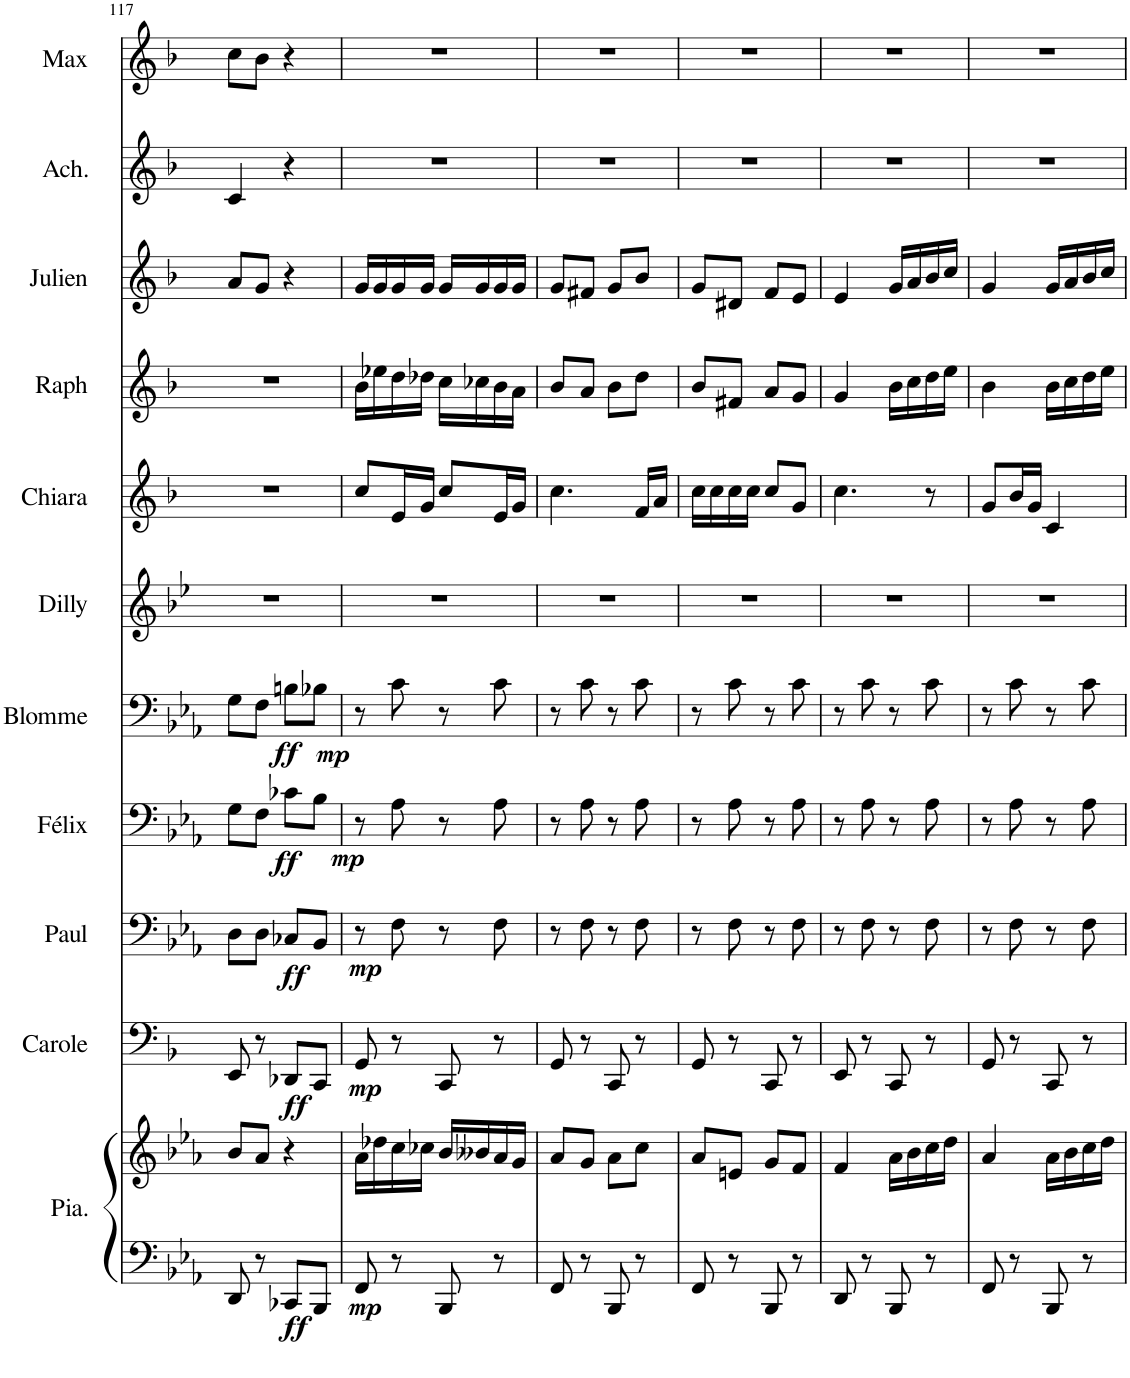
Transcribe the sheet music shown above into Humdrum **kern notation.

**kern	**kern	**dynam	**kern	**dynam	**kern	**dynam	**kern	**dynam	**kern	**dynam	**kern	**kern	**kern	**kern	**kern	**kern
*part11	*part11	*part11	*part10	*part10	*part9	*part9	*part8	*part8	*part7	*part7	*part6	*part5	*part4	*part3	*part2	*part1
*staff12	*staff11	*staff11/12	*staff10	*staff10	*staff9	*staff9	*staff8	*staff8	*staff7	*staff7	*staff6	*staff5	*staff4	*staff3	*staff2	*staff1
*I"Piano	*	*	*I"Carole	*	*I"Paul	*	*I"Félix	*	*I"Blomme	*	*I"Dilly	*I"Chiara	*I"Raphaël	*I"Frou-Frou	*I"Achille	*I"Maxime
*I'Pia.	*	*	*I'Carole	*	*I'Paul	*	*I'Félix	*	*I'Blomme	*	*I'Dilly	*I'Chiara	*I'Raph	*	*I'Ach.	*I'Max
!!LO:PB:g=z
*clefF4	*clefG2	*	*clefF4	*	*clefF4	*	*clefF4	*	*clefF4	*	*clefG2	*clefG2	*clefG2	*clefG2	*clefG2	*clefG2
*	*	*	*Trd1c2	*	*	*	*	*	*	*	*Trd4c7	*Trd1c2	*Trd1c2	*Trd1c2	*Trd1c2	*Trd1c2
*k[b-e-a-]	*k[b-e-a-]	*	*k[b-]	*	*k[b-e-a-]	*	*k[b-e-a-]	*	*k[b-e-a-]	*	*k[b-e-]	*k[b-]	*k[b-]	*k[b-]	*k[b-]	*k[b-]
*M2/4	*M2/4	*	*M2/4	*	*M2/4	*	*M2/4	*	*M2/4	*	*M2/4	*M2/4	*M2/4	*M2/4	*M2/4	*M2/4
=117	=117	=117	=117	=117	=117	=117	=117	=117	=117	=117	=117	=117	=117	=117	=117	=117
8DD/	8b-/L	.	8EE/	.	8D\L	.	8G\L	.	8G\L	.	2r	2r	2r	8a/L	4c/	8cc\L
8r	8a-/J	.	8r	.	8D\J	.	8F\J	.	8F\J	.	.	.	.	8g/J	.	8b-\J
!	!	!LO:DY:b=2	!	!LO:DY:b	!	!LO:DY:b	!	!LO:DY:b	!	!LO:DY:b	!	!	!	!	!	!
8CC-X/L	4r	ff	8DD-X/L	ff	8C-X/L	ff	8c-X\L	ff	8Bn\L	ff	.	.	.	4r	4r	4r
8BBB-/J	.	.	8CC/J	.	8BB-/J	.	8B-\J	.	8B-X\J	.	.	.	.	.	.	.
=118	=118	=118	=118	=118	=118	=118	=118	=118	=118	=118	=118	=118	=118	=118	=118	=118
!	!	!LO:DY:b=2	!	!LO:DY:b	!	!LO:DY:b	!	!	!	!	!	!	!	!	!	!
8FF/	16a-\LL	mp	8GG/	mp	8r	mp	8r	.	8r	.	2r	8cc/L	16b-\LL	16g/LL	2r	2r
.	16dd-X\	.	.	.	.	.	.	.	.	.	.	.	16ee-X\	16g/	.	.
!	!	!	!	!	!	!	!	!LO:DY:b	!	!LO:DY:b	!	!	!	!	!	!
8r	16cc\	.	8r	.	8F\	.	8A-\	mp	8c\	mp	.	16e/L	16dd\	16g/	.	.
.	16cc-X\JJ	.	.	.	.	.	.	.	.	.	.	16g/JJ	16dd-X\JJ	16g/JJ	.	.
8BBB-/	16b-/LL	.	8CC/	.	8r	.	8r	.	8r	.	.	8cc/L	16cc\LL	16g/LL	.	.
.	16b--X/	.	.	.	.	.	.	.	.	.	.	.	16cc-X\	16g/	.	.
8r	16a-/	.	8r	.	8F\	.	8A-\	.	8c\	.	.	16e/L	16b-\	16g/	.	.
.	16g/JJ	.	.	.	.	.	.	.	.	.	.	16g/JJ	16a\JJ	16g/JJ	.	.
=119	=119	=119	=119	=119	=119	=119	=119	=119	=119	=119	=119	=119	=119	=119	=119	=119
8FF/	8a-/L	.	8GG/	.	8r	.	8r	.	8r	.	2r	4.cc\	8b-/L	8g/L	2r	2r
8r	8g/J	.	8r	.	8F\	.	8A-\	.	8c\	.	.	.	8a/J	8f#X/J	.	.
8BBB-/	8a-\L	.	8CC/	.	8r	.	8r	.	8r	.	.	.	8b-\L	8g/L	.	.
8r	8cc\J	.	8r	.	8F\	.	8A-\	.	8c\	.	.	16f/LL	8dd\J	8b-/J	.	.
.	.	.	.	.	.	.	.	.	.	.	.	16a/JJ	.	.	.	.
=120	=120	=120	=120	=120	=120	=120	=120	=120	=120	=120	=120	=120	=120	=120	=120	=120
8FF/	8a-/L	.	8GG/	.	8r	.	8r	.	8r	.	2r	16cc\LL	8b-/L	8g/L	2r	2r
.	.	.	.	.	.	.	.	.	.	.	.	16cc\	.	.	.	.
8r	8en/J	.	8r	.	8F\	.	8A-\	.	8c\	.	.	16cc\	8f#X/J	8d#X/J	.	.
.	.	.	.	.	.	.	.	.	.	.	.	16cc\JJ	.	.	.	.
8BBB-/	8g/L	.	8CC/	.	8r	.	8r	.	8r	.	.	8cc/L	8a/L	8f/L	.	.
8r	8f/J	.	8r	.	8F\	.	8A-\	.	8c\	.	.	8g/J	8g/J	8e/J	.	.
=121	=121	=121	=121	=121	=121	=121	=121	=121	=121	=121	=121	=121	=121	=121	=121	=121
8DD/	4f/	.	8EE/	.	8r	.	8r	.	8r	.	2r	4.cc\	4g/	4e/	2r	2r
8r	.	.	8r	.	8F\	.	8A-\	.	8c\	.	.	.	.	.	.	.
8BBB-/	16a-\LL	.	8CC/	.	8r	.	8r	.	8r	.	.	.	16b-\LL	16g/LL	.	.
.	16b-\	.	.	.	.	.	.	.	.	.	.	.	16cc\	16a/	.	.
8r	16cc\	.	8r	.	8F\	.	8A-\	.	8c\	.	.	8r	16dd\	16b-/	.	.
.	16dd\JJ	.	.	.	.	.	.	.	.	.	.	.	16ee\JJ	16cc/JJ	.	.
=122	=122	=122	=122	=122	=122	=122	=122	=122	=122	=122	=122	=122	=122	=122	=122	=122
8FF/	4a-/	.	8GG/	.	8r	.	8r	.	8r	.	2r	8g/L	4b-\	4g/	2r	2r
8r	.	.	8r	.	8F\	.	8A-\	.	8c\	.	.	16b-/L	.	.	.	.
.	.	.	.	.	.	.	.	.	.	.	.	16g/JJ	.	.	.	.
8BBB-/	16a-\LL	.	8CC/	.	8r	.	8r	.	8r	.	.	4c/	16b-\LL	16g/LL	.	.
.	16b-\	.	.	.	.	.	.	.	.	.	.	.	16cc\	16a/	.	.
8r	16cc\	.	8r	.	8F\	.	8A-\	.	8c\	.	.	.	16dd\	16b-/	.	.
.	16dd\JJ	.	.	.	.	.	.	.	.	.	.	.	16ee\JJ	16cc/JJ	.	.
=	=	=	=	=	=	=	=	=	=	=	=	=	=	=	=	=
*-	*-	*-	*-	*-	*-	*-	*-	*-	*-	*-	*-	*-	*-	*-	*-	*-
